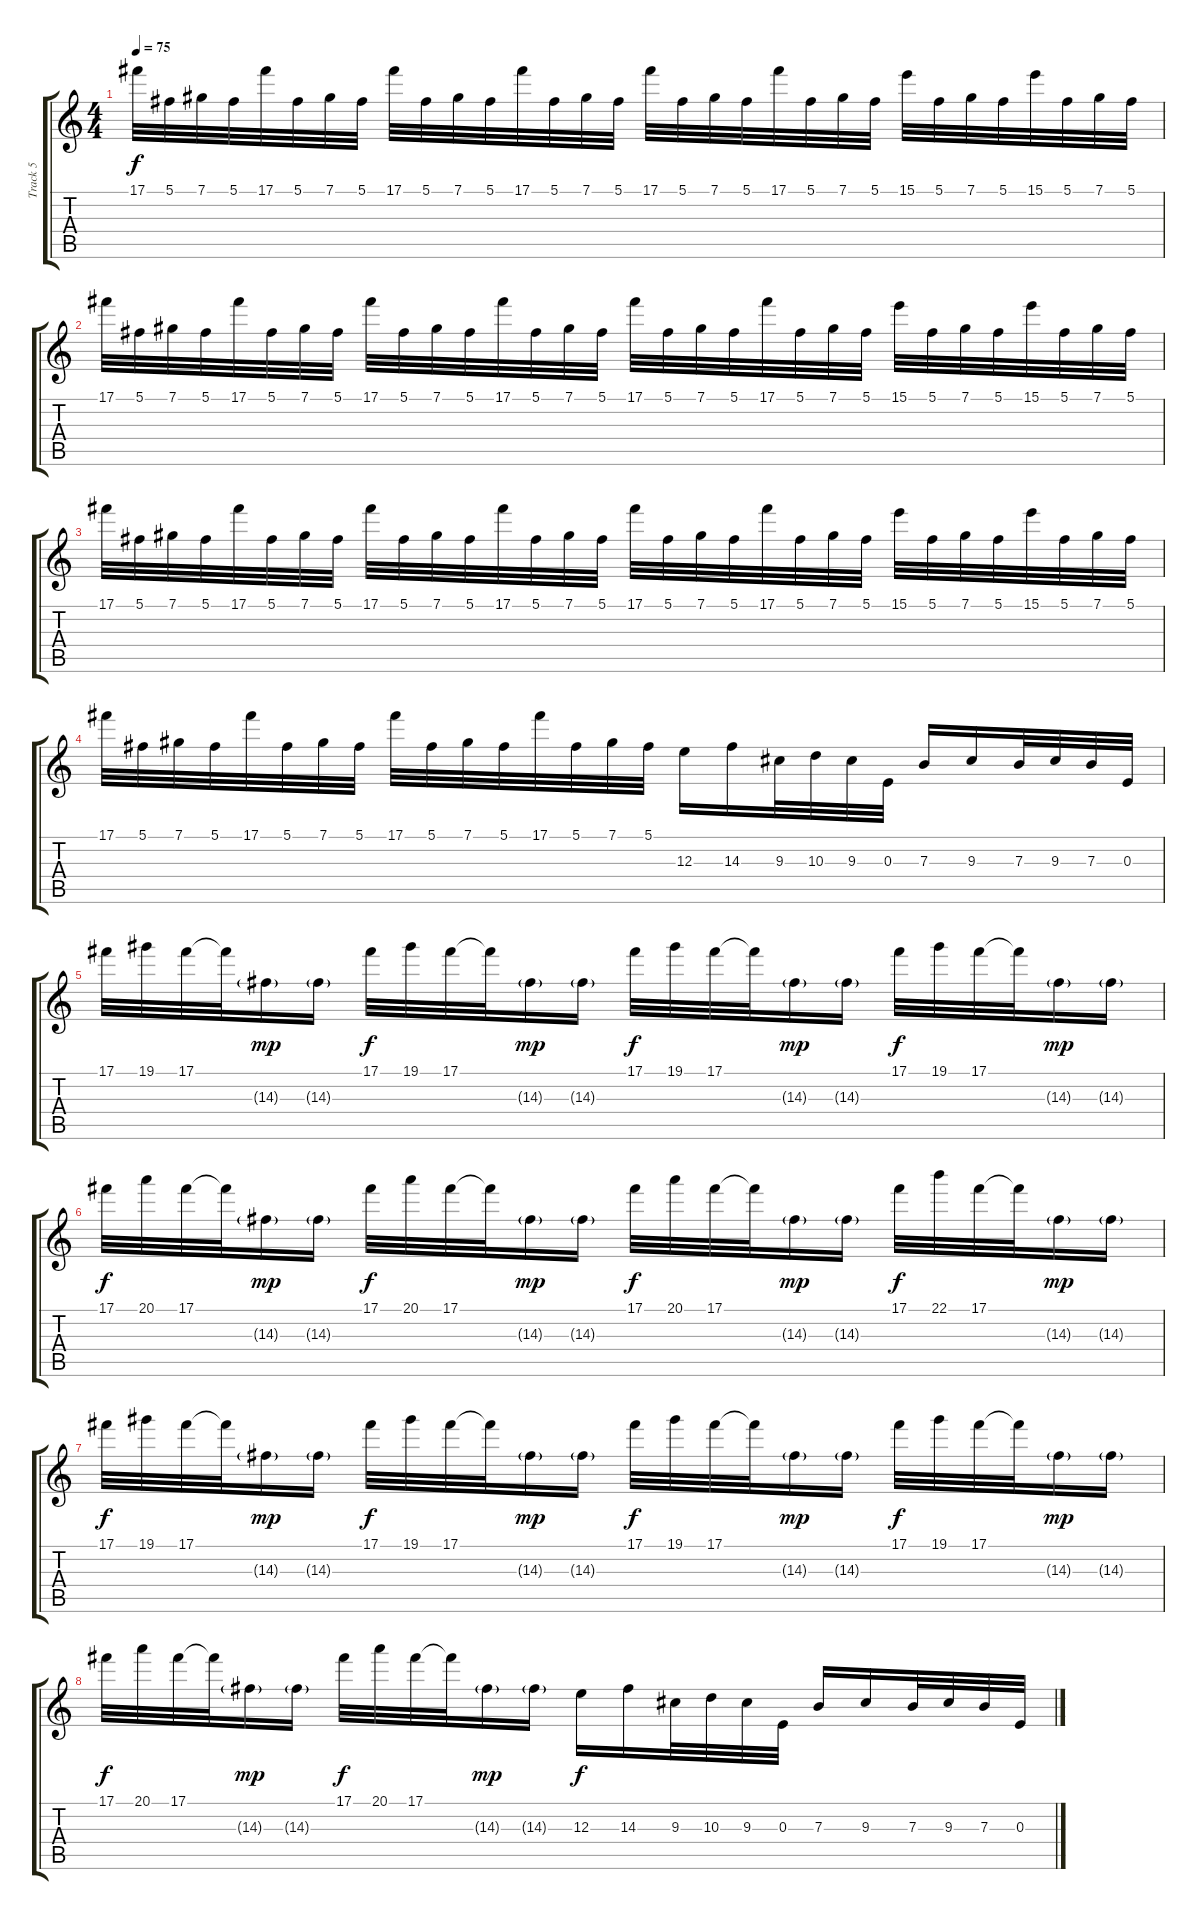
\track ("Track 5" "Track 5") {instrument distortionguitar}
\staff {score tabs}
\tuning (Db4 Ab3 E3 B2 Gb2 B1) {hide}
\ts (4 4)
\tempo 75
\clef g2
\ks c
17.1.32{dy f} 5.1.32 7.1.32 5.1.32 17.1.32 5.1.32 7.1.32 5.1.32 17.1.32 5.1.32 7.1.32 5.1.32 17.1.32 5.1.32 7.1.32 5.1.32 17.1.32 5.1.32 7.1.32 5.1.32 17.1.32 5.1.32 7.1.32 5.1.32 15.1.32 5.1.32 7.1.32 5.1.32 15.1.32 5.1.32 7.1.32 5.1.32 |
17.1.32 5.1.32 7.1.32 5.1.32 17.1.32 5.1.32 7.1.32 5.1.32 17.1.32 5.1.32 7.1.32 5.1.32 17.1.32 5.1.32 7.1.32 5.1.32 17.1.32 5.1.32 7.1.32 5.1.32 17.1.32 5.1.32 7.1.32 5.1.32 15.1.32 5.1.32 7.1.32 5.1.32 15.1.32 5.1.32 7.1.32 5.1.32 |
17.1.32 5.1.32 7.1.32 5.1.32 17.1.32 5.1.32 7.1.32 5.1.32 17.1.32 5.1.32 7.1.32 5.1.32 17.1.32 5.1.32 7.1.32 5.1.32 17.1.32 5.1.32 7.1.32 5.1.32 17.1.32 5.1.32 7.1.32 5.1.32 15.1.32 5.1.32 7.1.32 5.1.32 15.1.32 5.1.32 7.1.32 5.1.32 |
17.1.32 5.1.32 7.1.32 5.1.32 17.1.32 5.1.32 7.1.32 5.1.32 17.1.32 5.1.32 7.1.32 5.1.32 17.1.32 5.1.32 7.1.32 5.1.32 12.3.16 14.3.16 9.3.32 10.3.32 9.3.32 0.3.32 7.3.16 9.3.16 7.3.32 9.3.32 7.3.32 0.3.32 |
17.1.32 19.1.32 17.1.32 17.1{t}.32 14.3{g}.16{dy mp} 14.3{g}.16 17.1.32{dy f} 19.1.32 17.1.32 17.1{t}.32 14.3{g}.16{dy mp} 14.3{g}.16 17.1.32{dy f} 19.1.32 17.1.32 17.1{t}.32 14.3{g}.16{dy mp} 14.3{g}.16 17.1.32{dy f} 19.1.32 17.1.32 17.1{t}.32 14.3{g}.16{dy mp} 14.3{g}.16 |
17.1.32{dy f} 20.1.32 17.1.32 17.1{t}.32 14.3{g}.16{dy mp} 14.3{g}.16 17.1.32{dy f} 20.1.32 17.1.32 17.1{t}.32 14.3{g}.16{dy mp} 14.3{g}.16 17.1.32{dy f} 20.1.32 17.1.32 17.1{t}.32 14.3{g}.16{dy mp} 14.3{g}.16 17.1.32{dy f} 22.1.32 17.1.32 17.1{t}.32 14.3{g}.16{dy mp} 14.3{g}.16 |
17.1.32{dy f} 19.1.32 17.1.32 17.1{t}.32 14.3{g}.16{dy mp} 14.3{g}.16 17.1.32{dy f} 19.1.32 17.1.32 17.1{t}.32 14.3{g}.16{dy mp} 14.3{g}.16 17.1.32{dy f} 19.1.32 17.1.32 17.1{t}.32 14.3{g}.16{dy mp} 14.3{g}.16 17.1.32{dy f} 19.1.32 17.1.32 17.1{t}.32 14.3{g}.16{dy mp} 14.3{g}.16 |
17.1.32{dy f} 20.1.32 17.1.32 17.1{t}.32 14.3{g}.16{dy mp} 14.3{g}.16 17.1.32{dy f} 20.1.32 17.1.32 17.1{t}.32 14.3{g}.16{dy mp} 14.3{g}.16 12.3.16{dy f} 14.3.16 9.3.32 10.3.32 9.3.32 0.3.32 7.3.16 9.3.16 7.3.32 9.3.32 7.3.32 0.3.32
